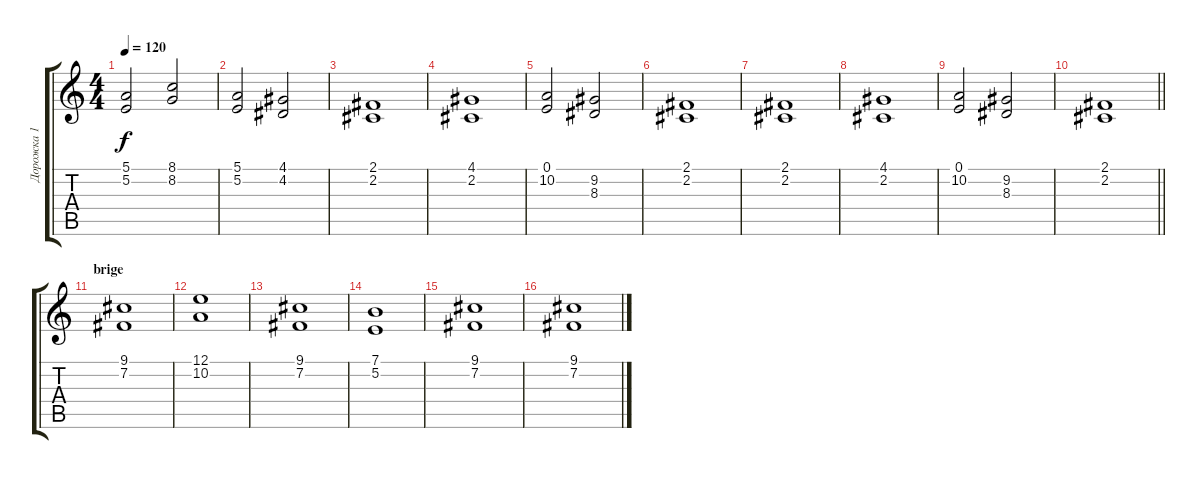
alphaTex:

\track ("Дорожка 1" "Дорожка 1") {instrument stringensemble1}
\staff {score tabs}
\tuning (E4 B3 G3 D3 A2 E2) {hide}
\ts (4 4)
\tempo 120
\clef g2
\ks c
(5.1 5.2).2{dy f} (8.1 8.2).2 |
(5.1 5.2).2 (4.1 4.2).2 |
(2.1 2.2).1 |
(4.1 2.2).1 |
(0.1 10.2).2 (9.2 8.3).2 |
(2.1 2.2).1 |
(2.1 2.2).1 |
(4.1 2.2).1 |
(0.1 10.2).2 (9.2 8.3).2 |
\barLineRight lightlight
(2.1 2.2).1 |
\section ("" "brige")
(9.1 7.2).1 |
(12.1 10.2).1 |
(9.1 7.2).1 |
(7.1 5.2).1 |
(9.1 7.2).1 |
(9.1 7.2).1
